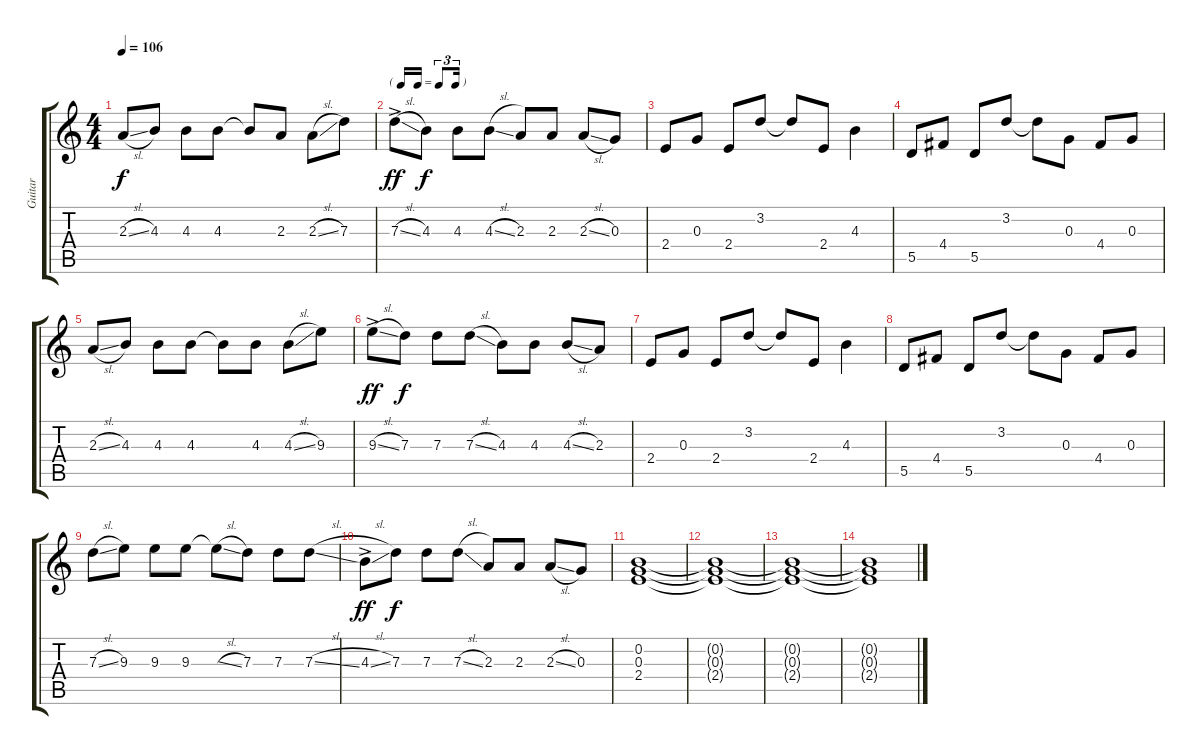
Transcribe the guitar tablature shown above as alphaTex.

\track ("Guitar" "Guitar") {instrument acousticguitarsteel}
\staff {score tabs}
\tuning (E4 B3 G3 D3 A2 E2) {hide}
\ts (4 4)
\tempo 106
\clef g2
\ks c
2.3{sl}.8{dy f} 4.3.8 4.3.8 4.3.8 4.3{t}.8 2.3.8 2.3{sl}.8 7.3.8 |
\tf triplet16th
7.3{sl ac}.8{dy ff} 4.3.8{dy f} 4.3.8 4.3{sl}.8 2.3.8 2.3.8 2.3{sl}.8 0.3.8 |
2.4.8 0.3.8 2.4.8 3.2.8 3.2{t}.8 2.4.8 4.3.4 |
5.5.8 4.4.8 5.5.8 3.2.8 3.2{t}.8 0.3.8 4.4.8 0.3.8 |
2.3{sl}.8 4.3.8 4.3.8 4.3.8 4.3{t}.8 4.3.8 4.3{sl}.8 9.3.8 |
9.3{sl ac}.8{dy ff} 7.3.8{dy f} 7.3.8 7.3{sl}.8 4.3.8 4.3.8 4.3{sl}.8 2.3.8 |
2.4.8 0.3.8 2.4.8 3.2.8 3.2{t}.8 2.4.8 4.3.4 |
5.5.8 4.4.8 5.5.8 3.2.8 3.2{t}.8 0.3.8 4.4.8 0.3.8 |
7.3{sl}.8 9.3.8 9.3.8 9.3.8 9.3{sl t}.8 7.3.8 7.3.8 7.3{sl}.8 |
4.3{sl ac}.8{dy ff} 7.3.8{dy f} 7.3.8 7.3{sl}.8 2.3.8 2.3.8 2.3{sl}.8 0.3.8 |
(0.2 0.3 2.4).1 |
(0.2{t} 0.3{t} 2.4{t}).1 |
(0.2{t} 0.3{t} 2.4{t}).1 |
(0.2{t} 0.3{t} 2.4{t}).1
